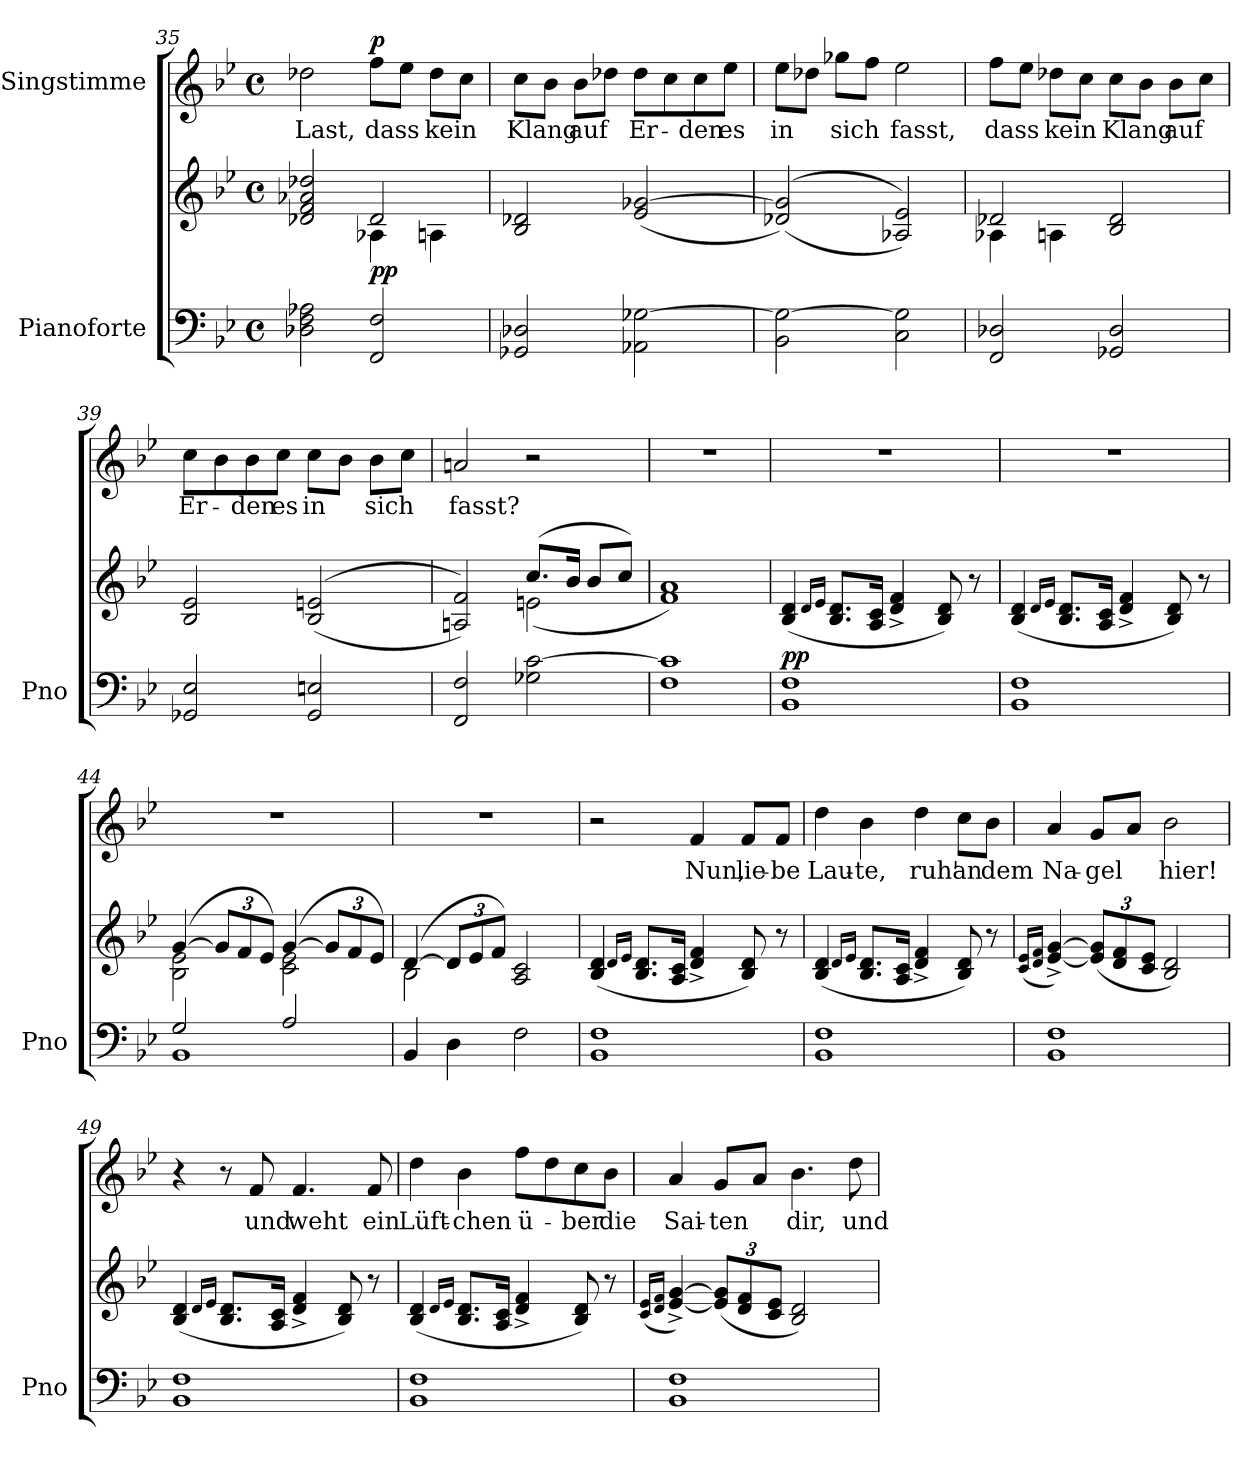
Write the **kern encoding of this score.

**kern	**kern	**dynam	**kern	**text	**dynam
*part2	*part2	*part2	*part1	*part1	*part1
*staff3	*staff2	*staff2/3	*staff1	*staff1	*staff1
*I"Pianoforte	*	*	*I"Singstimme	*	*
*I'Pno	*	*	*	*	*
*clefF4	*clefG2	*	*clefG2	*	*
*k[b-e-]	*k[b-e-]	*	*k[b-e-]	*	*
*M4/4	*M4/4	*	*M4/4	*	*
*met(c)	*met(c)	*	*met(c)	*	*
=35	=35	=35	=35	=35	=35
*	*^	*	*	*	*
!	!	!	!	!	!LO:LY:b	!
2D-X\ 2F\ 2A-X\	2d-X/ 2f/ 2a-X/ 2dd-X/	2ryy	.	2dd-X\	Last,	.
!	!	!	!LO:DY:a=2	!	!LO:LY:b	!LO:DY:a
2FF/ 2F/	2d-/	4A-X\	pp	8ff\L	dass	p
.	.	.	.	8ee-\J	.	.
!	!	!	!	!	!LO:LY:b	!
.	.	4An\	.	8dd-\L	kein	.
.	.	.	.	8cc\J	.	.
*	*v	*v	*	*	*	*
=36	=36	=36	=36	=36	=36
!	!	!	!	!LO:LY:b	!
2GG-X/ 2D-X/	2B-/ 2d-X/	.	8cc\L	Klang	.
.	.	.	8b-\J	.	.
!	!	!	!	!LO:LY:b	!
.	.	.	8b-\L	auf	.
.	.	.	8dd-X\J	.	.
!	!	!	!	!LO:LY:b	!
2AA-X\ [2G-X\	(>2e-/ [2g-X/	.	8dd-\L	Er-	.
.	.	.	8cc\	.	.
!	!	!	!	!LO:LY:b	!
.	.	.	8cc\	-den	.
!	!	!	!	!LO:LY:b	!
.	.	.	8ee-\J	es	.
=37	=37	=37	=37	=37	=37
!	!	!	!	!LO:LY:b	!
2BB-\ 2G-\_	(>(<2d-X/ 2g-/])	.	8ee-\L	in	.
.	.	.	8dd-X\J	.	.
!	!	!	!	!LO:LY:b	!
.	.	.	8gg-X\L	sich	.
.	.	.	8ff\J	.	.
!	!	!	!	!LO:LY:b	!
2C\ 2G-\]	2A-X/ 2e-/))	.	2ee-\	fasst,	.
=38	=38	=38	=38	=38	=38
*	*^	*	*	*	*
!	!	!	!	!	!LO:LY:b	!
2FF/ 2D-X/	2d-X/	4A-X\	.	8ff\L	dass	.
.	.	.	.	8ee-\J	.	.
!	!	!	!	!	!LO:LY:b	!
.	.	4An\	.	8dd-X\L	kein	.
.	.	.	.	8cc\J	.	.
!	!	!	!	!	!LO:LY:b	!
2GG-X/ 2D-/	2B-/ 2d-/	2ryy	.	8cc\L	Klang	.
.	.	.	.	8b-\J	.	.
!	!	!	!	!	!LO:LY:b	!
.	.	.	.	8b-\L	auf	.
.	.	.	.	8cc\J	.	.
*	*v	*v	*	*	*	*
!!LO:LB:g=z
=39	=39	=39	=39	=39	=39
!	!	!	!	!LO:LY:b	!
2GG-X/ 2E-/	2B-/ 2e-/	.	8cc\L	Er-	.
.	.	.	8b-\	.	.
!	!	!	!	!LO:LY:b	!
.	.	.	8b-\	-den	.
!	!	!	!	!LO:LY:b	!
.	.	.	8cc\J	es	.
!	!	!	!	!LO:LY:b	!
2GG-/ 2En/	(>(<2B-/ 2en/	.	8cc\L	in	.
.	.	.	8b-\J	.	.
!	!	!	!	!LO:LY:b	!
.	.	.	8b-\L	sich	.
.	.	.	8cc\J	.	.
=40	=40	=40	=40	=40	=40
*	*^	*	*	*	*
!	!	!	!	!	!LO:LY:b	!
2FF/ 2F/	2An/ 2f/))	2ryy	.	2an/	fasst?	.
2G-X\ [2c\	(>8.cc/L	(<2en\	.	2r	.	.
.	16b-/Jk	.	.	.	.	.
.	8b-/L	.	.	.	.	.
.	8cc/J)	.	.	.	.	.
=41	=41	=41	=41	=41	=41	=41
1F 1c]	1a	1f)	.	1r	.	.
=42	=42	=42	=42	=42	=42	=42
!	!	!	!LO:DY:a=2	!	!	!
*	*v	*v	*	*	*	*
1BB- 1F	(<4B-/ 4d/	pp	1r	.	.
.	16qd/LL	.	.	.	.
.	16qe-/JJ	.	.	.	.
.	8.B-/ 8.d/L	.	.	.	.
.	16A/ 16c/Jk	.	.	.	.
.	4d/^ 4f/^	.	.	.	.
.	8B-/ 8d/)	.	.	.	.
.	8r	.	.	.	.
=43	=43	=43	=43	=43	=43
1BB- 1F	(<4B-/ 4d/	.	1r	.	.
.	16qd/LL	.	.	.	.
.	16qe-/JJ	.	.	.	.
.	8.B-/ 8.d/L	.	.	.	.
.	16A/ 16c/Jk	.	.	.	.
.	4d/^ 4f/^	.	.	.	.
.	8B-/ 8d/)	.	.	.	.
.	8r	.	.	.	.
=44	=44	=44	=44	=44	=44
*^	*^	*	*	*	*
2G/	1BB-	(>[4g/	2B-\ 2e-\	.	1r	.	.
*	*	*Xbrackettup	*	*	*	*	*
.	.	12g/L]	.	.	.	.	.
.	.	12f/	.	.	.	.	.
.	.	12e-/J)	.	.	.	.	.
2A/	.	(>[4g/	2c\ 2e-\	.	.	.	.
.	.	12g/L]	.	.	.	.	.
.	.	12f/	.	.	.	.	.
.	.	12e-/J)	.	.	.	.	.
*v	*v	*	*	*	*	*	*
!!LO:LB:g=z
=45	=45	=45	=45	=45	=45	=45
4BB-/	(>[4d/	2B-\	.	1r	.	.
4D\	12d/L]	.	.	.	.	.
.	12e-/	.	.	.	.	.
.	12f/J)	.	.	.	.	.
2F\	2A/ 2c/	2ryy	.	.	.	.
*	*v	*v	*	*	*	*
=46	=46	=46	=46	=46	=46
1BB- 1F	(<4B-/ 4d/	.	2r	.	.
.	16qd/LL	.	.	.	.
.	16qe-/JJ	.	.	.	.
.	8.B-/ 8.d/L	.	.	.	.
.	16A/ 16c/Jk	.	.	.	.
!	!	!	!	!LO:LY:b	!
.	4d/^ 4f/^	.	4f/	Nun,	.
!	!	!	!	!LO:LY:b	!
.	8B-/ 8d/)	.	8f/L	lie-	.
!	!	!	!	!LO:LY:b	!
.	8r	.	8f/J	-be	.
=47	=47	=47	=47	=47	=47
!	!	!	!	!LO:LY:b	!
1BB- 1F	(<4B-/ 4d/	.	4dd\	Lau-	.
.	16qd/LL	.	.	.	.
.	16qe-/JJ	.	.	.	.
!	!	!	!	!LO:LY:b	!
.	8.B-/ 8.d/L	.	4b-\	-te,	.
.	16A/ 16c/Jk	.	.	.	.
!	!	!	!	!LO:LY:b	!
.	4d/^ 4f/^	.	4dd\	ruh'	.
!	!	!	!	!LO:LY:b	!
.	8B-/ 8d/)	.	8cc\L	an	.
!	!	!	!	!LO:LY:b	!
.	8r	.	8b-\J	dem	.
=48	=48	=48	=48	=48	=48
.	(<16qc/ 16qe-/LL	.	.	.	.
.	16qd/ 16qf/JJ	.	.	.	.
!	!	!	!	!LO:LY:b	!
1BB- 1F	[4e-/^ [4g/^)	.	4a/	Na-	.
!	!	!	!	!LO:LY:b	!
.	(<12e-/] 12g/]L	.	8g/L	-gel	.
.	12d/ 12f/	.	.	.	.
.	.	.	8a/J	.	.
.	12c/ 12e-/J	.	.	.	.
!	!	!	!	!LO:LY:b	!
.	2B-/ 2d/)	.	2b-\	hier!	.
=49	=49	=49	=49	=49	=49
1BB- 1F	(<4B-/ 4d/	.	4r	.	.
.	16qd/LL	.	.	.	.
.	16qe-/JJ	.	.	.	.
.	8.B-/ 8.d/L	.	8r	.	.
!	!	!	!	!LO:LY:b	!
.	.	.	8f/	und	.
.	16A/ 16c/Jk	.	.	.	.
!	!	!	!	!LO:LY:b	!
.	4d/^ 4f/^	.	4.f/	weht	.
.	8B-/ 8d/)	.	.	.	.
!	!	!	!	!LO:LY:b	!
.	8r	.	8f/	ein	.
!!LO:LB:g=z
=50	=50	=50	=50	=50	=50
!	!	!	!	!LO:LY:b	!
1BB- 1F	(<4B-/ 4d/	.	4dd\	Lüft-	.
.	16qd/LL	.	.	.	.
.	16qe-/JJ	.	.	.	.
!	!	!	!	!LO:LY:b	!
.	8.B-/ 8.d/L	.	4b-\	-chen	.
.	16A/ 16c/Jk	.	.	.	.
!	!	!	!	!LO:LY:b	!
.	4d/^ 4f/^	.	8ff\L	ü-	.
.	.	.	8dd\	.	.
!	!	!	!	!LO:LY:b	!
.	8B-/ 8d/)	.	8cc\	-ber	.
!	!	!	!	!LO:LY:b	!
.	8r	.	8b-\J	die	.
=51	=51	=51	=51	=51	=51
.	(<16qc/ 16qe-/LL	.	.	.	.
.	16qd/ 16qf/JJ	.	.	.	.
!	!	!	!	!LO:LY:b	!
1BB- 1F	[4e-/^ [4g/^)	.	4a/	Sai-	.
!	!	!	!	!LO:LY:b	!
.	(<12e-/] 12g/]L	.	8g/L	-ten	.
.	12d/ 12f/	.	.	.	.
.	.	.	8a/J	.	.
.	12c/ 12e-/J	.	.	.	.
!	!	!	!	!LO:LY:b	!
.	2B-/ 2d/)	.	4.b-\	dir,	.
!	!	!	!	!LO:LY:b	!
.	.	.	8dd\	und	.
=	=	=	=	=	=
*-	*-	*-	*-	*-	*-
